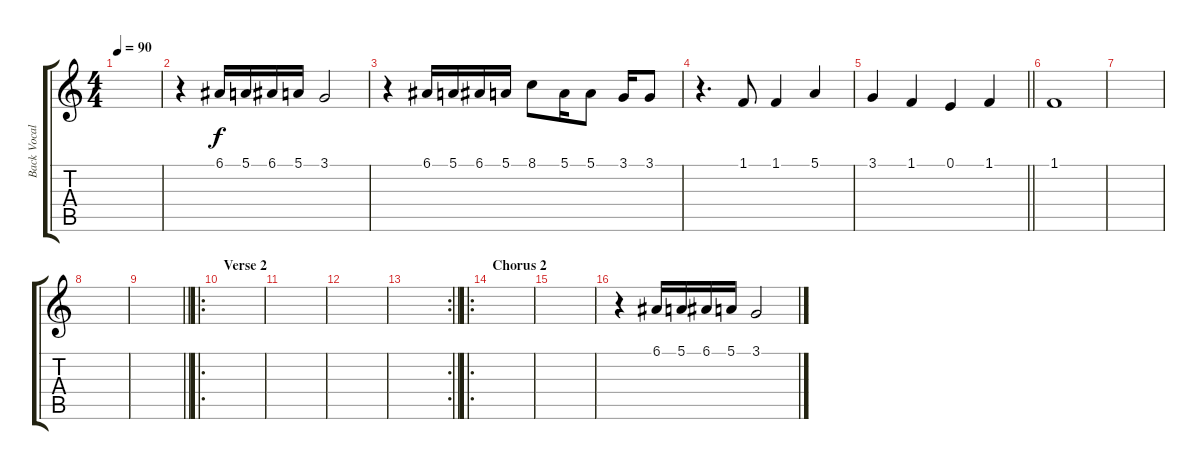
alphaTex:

\track ("Back Vocal" "Back Vocal") {instrument lead1square}
\staff {score tabs}
\tuning (E4 B3 G3 D3 A2 E2) {hide}
\ts (4 4)
\tempo 90
\clef g2
\ks c
|
r.4 6.1.16 5.1.16 6.1.16 5.1.16 3.1.2 |
r.4 6.1.16 5.1.16 6.1.16 5.1.16 8.1.8 5.1.16 5.1.8 3.1.16 3.1.8 |
r.4{d} 1.1.8 1.1.4 5.1.4 |
\barLineRight lightlight
3.1.4 1.1.4 0.1.4 1.1.4 |
1.1.1 |
|
|
\barLineRight lightlight
|
\ro
\section ("" "Verse 2")
|
|
|
\rc 2
\barLineRight lightlight
|
\ro
\section ("" "Chorus 2")
|
|
r.4 6.1.16 5.1.16 6.1.16 5.1.16 3.1.2
